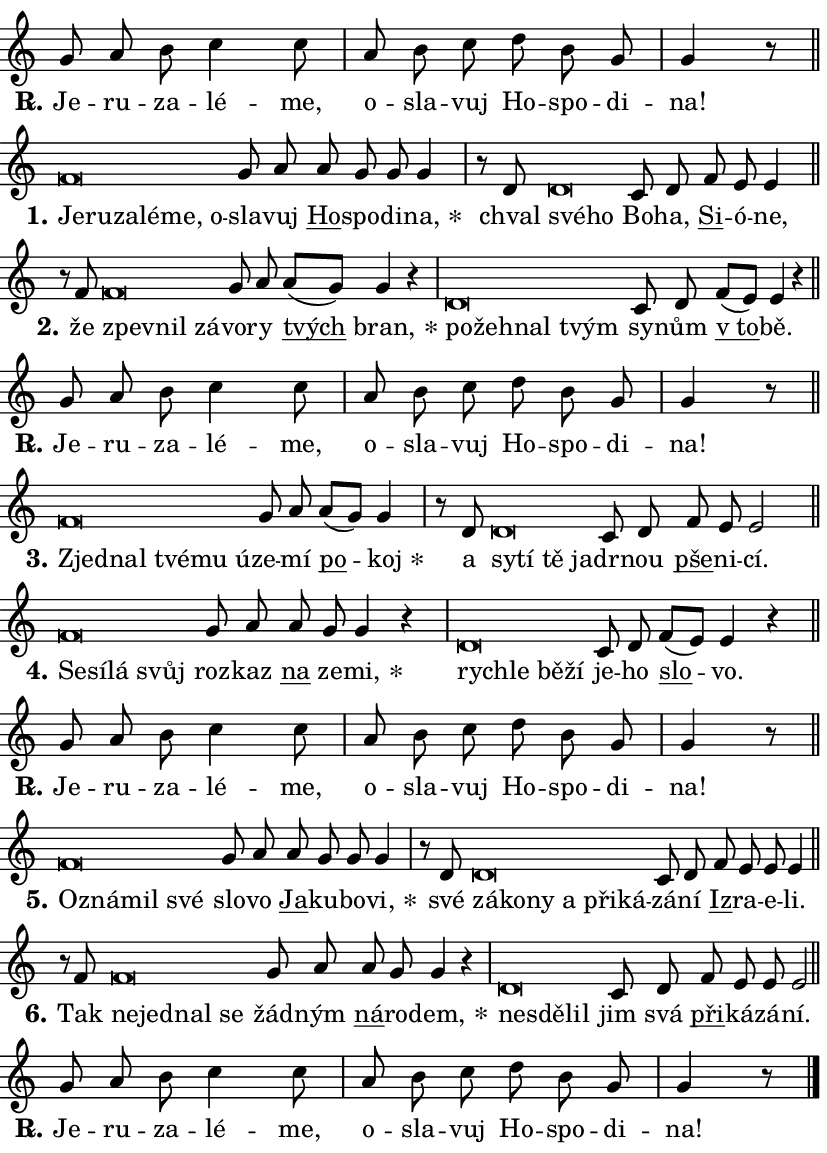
\version "2.24.0"
\header { tagline = "" }
\paper {
  indent = 0\cm
  top-margin = 0\cm
  right-margin = 0.13\cm % to fit lyric hyphens
  bottom-margin = 0\cm
  left-margin = 0\cm
  paper-width = 14\cm
  page-breaking = #ly:one-page-breaking
  system-system-spacing.basic-distance = #11
  score-system-spacing.basic-distance = #11
  ragged-last = ##f
}


%% Author: Thomas Morley
%% https://lists.gnu.org/archive/html/lilypond-user/2020-05/msg00002.html
#(define (line-position grob)
"Returns position of @var[grob} in current system:
   @code{'start}, if at first time-step
   @code{'end}, if at last time-step
   @code{'middle} otherwise
"
  (let* ((col (ly:item-get-column grob))
         (ln (ly:grob-object col 'left-neighbor))
         (rn (ly:grob-object col 'right-neighbor))
         (col-to-check-left (if (ly:grob? ln) ln col))
         (col-to-check-right (if (ly:grob? rn) rn col))
         (break-dir-left
           (and
             (ly:grob-property col-to-check-left 'non-musical #f)
             (ly:item-break-dir col-to-check-left)))
         (break-dir-right
           (and
             (ly:grob-property col-to-check-right 'non-musical #f)
             (ly:item-break-dir col-to-check-right))))
        (cond ((eqv? 1 break-dir-left) 'start)
              ((eqv? -1 break-dir-right) 'end)
              (else 'middle))))

#(define (tranparent-at-line-position vctor)
  (lambda (grob)
  "Relying on @code{line-position} select the relevant enry from @var{vctor}.
Used to determine transparency,"
    (case (line-position grob)
      ((end) (not (vector-ref vctor 0)))
      ((middle) (not (vector-ref vctor 1)))
      ((start) (not (vector-ref vctor 2))))))

noteHeadBreakVisibility =
#(define-music-function (break-visibility)(vector?)
"Makes @code{NoteHead}s transparent relying on @var{break-visibility}"
#{
  \override NoteHead.transparent =
    #(tranparent-at-line-position break-visibility)
#})

#(define delete-ledgers-for-transparent-note-heads
  (lambda (grob)
    "Reads whether a @code{NoteHead} is transparent.
If so this @code{NoteHead} is removed from @code{'note-heads} from
@var{grob}, which is supposed to be @code{LedgerLineSpanner}.
As a result ledgers are not printed for this @code{NoteHead}"
    (let* ((nhds-array (ly:grob-object grob 'note-heads))
           (nhds-list
             (if (ly:grob-array? nhds-array)
                 (ly:grob-array->list nhds-array)
                 '()))
           ;; Relies on the transparent-property being done before
           ;; Staff.LedgerLineSpanner.after-line-breaking is executed.
           ;; This is fragile ...
           (to-keep
             (remove
               (lambda (nhd)
                 (ly:grob-property nhd 'transparent #f))
               nhds-list)))
      ;; TODO find a better method to iterate over grob-arrays, similiar
      ;; to filter/remove etc for lists
      ;; For now rebuilt from scratch
      (set! (ly:grob-object grob 'note-heads)  '())
      (for-each
        (lambda (nhd)
          (ly:pointer-group-interface::add-grob grob 'note-heads nhd))
        to-keep))))

squashNotes = {
  \override NoteHead.X-extent = #'(-0.2 . 0.2)
  \override NoteHead.Y-extent = #'(-0.75 . 0)
  \override NoteHead.stencil =
    #(lambda (grob)
       (let ((pos (ly:grob-property grob 'staff-position)))
         (begin
           (if (< pos -7) (display "ERROR: Lower brevis then expected\n") (display ""))
           (if (<= pos -6) ly:text-interface::print ly:note-head::print))))
}
unSquashNotes = {
  \revert NoteHead.X-extent
  \revert NoteHead.Y-extent
  \revert NoteHead.stencil
}

hideNotes = \noteHeadBreakVisibility #begin-of-line-visible
unHideNotes = \noteHeadBreakVisibility #all-visible

% work-around for resetting accidentals
% https://lilypond.org/doc/v2.23/Documentation/notation/displaying-rhythms#unmetered-music
cadenzaMeasure = {
  \cadenzaOff
  \partial 1024 s1024
  \cadenzaOn
}

#(define-markup-command (accent layout props text) (markup?)
  "Underline accented syllable"
  (interpret-markup layout props
    #{\markup \override #'(offset . 4.3) \underline { #text }#}))

responsum = \markup \concat {
  "R" \hspace #-1.05 \path #0.1 #'((moveto 0 0.07) (lineto 0.9 0.8)) \hspace #0.05 "."
}

spaceSize = #0.6828661417322834 % exact space size for TeX Gyre Schola

\layout {
  \context {
    \Staff
    \remove "Time_signature_engraver"
    \override LedgerLineSpanner.after-line-breaking = #delete-ledgers-for-transparent-note-heads
  }
  \context {
    \Lyrics {
      \override LyricSpace.minimum-distance = \spaceSize
      \override LyricText.font-name = #"TeX Gyre Schola"
      \override LyricText.font-size = 1
      \override StanzaNumber.font-name = #"TeX Gyre Schola Bold"
      \override StanzaNumber.font-size = 1
    }
  }
  \context {
    \Score 
    \override NoteHead.text =
      #(lambda (grob) 
        (let ((pos (ly:grob-property grob 'staff-position)))
          #{\markup {
            \combine
              \halign #-0.55 \raise #(if (= pos -6) 0 0.5) \override #'(thickness . 2) \draw-line #'(3.2 . 0)
              \musicglyph "noteheads.sM1"
          }#}))
  }
}

% magnetic-lyrics.ily
%
%   written by
%     Jean Abou Samra <jean@abou-samra.fr>
%     Werner Lemberg <wl@gnu.org>
%
%   adapted by
%     Jiri Hon <jiri.hon@gmail.com>
%
% Version 2022-Apr-15

% https://www.mail-archive.com/lilypond-user@gnu.org/msg149350.html

#(define (Left_hyphen_pointer_engraver context)
   "Collect syllable-hyphen-syllable occurrences in lyrics and store
them in properties.  This engraver only looks to the left.  For
example, if the lyrics input is @code{foo -- bar}, it does the
following.

@itemize @bullet
@item
Set the @code{text} property of the @code{LyricHyphen} grob between
@q{foo} and @q{bar} to @code{foo}.

@item
Set the @code{left-hyphen} property of the @code{LyricText} grob with
text @q{foo} to the @code{LyricHyphen} grob between @q{foo} and
@q{bar}.
@end itemize

Use this auxiliary engraver in combination with the
@code{lyric-@/text::@/apply-@/magnetic-@/offset!} hook."
   (let ((hyphen #f)
         (text #f))
     (make-engraver
      (acknowledgers
       ((lyric-syllable-interface engraver grob source-engraver)
        (set! text grob)))
      (end-acknowledgers
       ((lyric-hyphen-interface engraver grob source-engraver)
        ;(when (not (grob::has-interface grob 'lyric-space-interface))
          (set! hyphen grob)));)
      ((stop-translation-timestep engraver)
       (when (and text hyphen)
         (ly:grob-set-object! text 'left-hyphen hyphen))
       (set! text #f)
       (set! hyphen #f)))))

#(define (lyric-text::apply-magnetic-offset! grob)
   "If the space between two syllables is less than the value in
property @code{LyricText@/.details@/.squash-threshold}, move the right
syllable to the left so that it gets concatenated with the left
syllable.

Use this function as a hook for
@code{LyricText@/.after-@/line-@/breaking} if the
@code{Left_@/hyphen_@/pointer_@/engraver} is active."
   (let ((hyphen (ly:grob-object grob 'left-hyphen #f)))
     (when hyphen
       (let ((left-text (ly:spanner-bound hyphen LEFT)))
         (when (grob::has-interface left-text 'lyric-syllable-interface)
           (let* ((common (ly:grob-common-refpoint grob left-text X))
                  (this-x-ext (ly:grob-extent grob common X))
                  (left-x-ext
                   (begin
                     ;; Trigger magnetism for left-text.
                     (ly:grob-property left-text 'after-line-breaking)
                     (ly:grob-extent left-text common X)))
                  ;; `delta` is the gap width between two syllables.
                  (delta (- (interval-start this-x-ext)
                            (interval-end left-x-ext)))
                  (details (ly:grob-property grob 'details))
                  (threshold (assoc-get 'squash-threshold details 0.2)))
             (when (< delta threshold)
               (let* (;; We have to manipulate the input text so that
                      ;; ligatures crossing syllable boundaries are not
                      ;; disabled.  For languages based on the Latin
                      ;; script this is essentially a beautification.
                      ;; However, for non-Western scripts it can be a
                      ;; necessity.
                      (lt (ly:grob-property left-text 'text))
                      (rt (ly:grob-property grob 'text))
                      (is-space (grob::has-interface hyphen 'lyric-space-interface))
                      (space (if is-space " " ""))
                      (extra-delta (if is-space spaceSize 0))
                      ;; Append new syllable.
                      (ltrt-space (if (and (string? lt) (string? rt))
                                (string-append lt space rt)
                                (make-concat-markup (list lt space rt))))
                      ;; Right-align `ltrt` to the right side.
                      (ltrt-space-markup (grob-interpret-markup
                               grob
                               (make-translate-markup
                                (cons (interval-length this-x-ext) 0)
                                (make-right-align-markup ltrt-space)))))
                 (begin
                   ;; Don't print `left-text`.
                   (ly:grob-set-property! left-text 'stencil #f)
                   ;; Set text and stencil (which holds all collected
                   ;; syllables so far) and shift it to the left.
                   (ly:grob-set-property! grob 'text ltrt-space)
                   (ly:grob-set-property! grob 'stencil ltrt-space-markup)
                   (ly:grob-translate-axis! grob (- (- delta extra-delta)) X))))))))))


#(define (lyric-hyphen::displace-bounds-first grob)
   ;; Make very sure this callback isn't triggered too early.
   (let ((left (ly:spanner-bound grob LEFT))
         (right (ly:spanner-bound grob RIGHT)))
     (ly:grob-property left 'after-line-breaking)
     (ly:grob-property right 'after-line-breaking)
     (ly:lyric-hyphen::print grob)))

squashThreshold = #0.4

\layout {
  \context {
    \Lyrics
    \consists #Left_hyphen_pointer_engraver
    \override LyricText.after-line-breaking =
      #lyric-text::apply-magnetic-offset!
    \override LyricHyphen.stencil = #lyric-hyphen::displace-bounds-first
    \override LyricText.details.squash-threshold = \squashThreshold
    \override LyricHyphen.minimum-distance = 0
    \override LyricHyphen.minimum-length = \squashThreshold
  }
}

squashText = \override LyricText.details.squash-threshold = 9999
unSquashText = \override LyricText.details.squash-threshold = \squashThreshold

leftText = \override LyricText.self-alignment-X = #LEFT
unLeftText = \revert LyricText.self-alignment-X

starOffset = #(lambda (grob) 
                (let ((x_offset (ly:self-alignment-interface::aligned-on-x-parent grob)))
                  (if (= x_offset 0) 0 (+ x_offset 1.2))))

star = #(define-music-function (syllable)(string?)
"Append star separator at the end of a syllable"
#{
  \once \override LyricText.X-offset = #starOffset
  \lyricmode { \markup {
    #syllable
    \override #'((font-name . "TeX Gyre Schola Bold")) \hspace #0.2 \lower #0.65 \larger "*"
  } }
#})

starAccent = #(define-music-function (syllable)(string?)
"Append star separator at the end of a syllable and make accent"
#{
  \once \override LyricText.X-offset = #starOffset
  \lyricmode { \markup {
    \accent #syllable
    \override #'((font-name . "TeX Gyre Schola Bold")) \hspace #0.2 \lower #0.65 \larger "*"
  } }
#})

breath = #(define-music-function (syllable)(string?)
"Append breathing indicator at the end of a syllable"
#{
  \lyricmode { \markup { #syllable "+" } }
#})

optionalBreath = #(define-music-function (syllable)(string?)
"Append optional breathing indicator at the end of a syllable"
#{
  \lyricmode { \markup { #syllable "(+)" } }
#})


\score {
    <<
        \new Voice = "melody" { \cadenzaOn \key c \major \relative { g'8 a b c4 c8 \cadenzaMeasure \bar "|" a b c \bar "" d b g \cadenzaMeasure \bar "|" g4 r8 \cadenzaMeasure \bar "||" \break } }
        \new Lyrics \lyricsto "melody" { \lyricmode { \set stanza = \responsum
Je -- ru -- za -- lé -- me, o -- sla -- vuj Ho -- spo -- di -- na! } }
    >>
    \layout {}
}

\score {
    <<
        \new Voice = "melody" { \cadenzaOn \key c \major \relative { \squashNotes f'\breve*1/16 \hideNotes \breve*1/16 \bar "" \breve*1/16 \bar "" \breve*1/16 \bar "" \breve*1/16 \breve*1/16 \bar "" \unHideNotes \unSquashNotes g8 a \bar "" a g g g4 \cadenzaMeasure \bar "|" r8 d \squashNotes d\breve*1/16 \hideNotes \breve*1/16 \bar "" \unHideNotes \unSquashNotes c8 d \bar "" f e e4 \cadenzaMeasure \bar "||" \break } }
        \new Lyrics \lyricsto "melody" { \lyricmode { \set stanza = "1."
\leftText Je -- \squashText ru -- za -- lé -- me, o -- \unLeftText \unSquashText sla -- vuj \markup \accent Ho -- spo -- di -- \star na, chval \leftText své -- \squashText ho \unLeftText \unSquashText Bo -- ha, \markup \accent Si -- ó -- ne, } }
    >>
    \layout {}
}

\score {
    <<
        \new Voice = "melody" { \cadenzaOn \key c \major \relative { r8 f' \squashNotes f\breve*1/16 \hideNotes \breve*1/16 \breve*1/16 \bar "" \unHideNotes \unSquashNotes g8 a \bar "" a[( g)] g4 r \cadenzaMeasure \bar "|" \squashNotes d\breve*1/16 \hideNotes \breve*1/16 \bar "" \breve*1/16 \breve*1/16 \bar "" \unHideNotes \unSquashNotes c8 d \bar "" f[( e)] e4 r \cadenzaMeasure \bar "||" \break } }
        \new Lyrics \lyricsto "melody" { \lyricmode { \set stanza = "2."
že \leftText zpev -- \squashText nil zá -- \unLeftText \unSquashText vo -- ry \markup \accent tvých \star bran, \leftText po -- \squashText žeh -- nal tvým \unLeftText \unSquashText sy -- nům \markup \accent "v to" -- bě. } }
    >>
    \layout {}
}

\score {
    <<
        \new Voice = "melody" { \cadenzaOn \key c \major \relative { g'8 a b c4 c8 \cadenzaMeasure \bar "|" a b c \bar "" d b g \cadenzaMeasure \bar "|" g4 r8 \cadenzaMeasure \bar "||" \break } }
        \new Lyrics \lyricsto "melody" { \lyricmode { \set stanza = \responsum
Je -- ru -- za -- lé -- me, o -- sla -- vuj Ho -- spo -- di -- na! } }
    >>
    \layout {}
}

\score {
    <<
        \new Voice = "melody" { \cadenzaOn \key c \major \relative { \squashNotes f'\breve*1/16 \hideNotes \breve*1/16 \bar "" \breve*1/16 \bar "" \breve*1/16 \breve*1/16 \bar "" \unHideNotes \unSquashNotes g8 a \bar "" a[( g)] g4 \cadenzaMeasure \bar "|" r8 d \squashNotes d\breve*1/16 \hideNotes \breve*1/16 \bar "" \breve*1/16 \breve*1/16 \bar "" \unHideNotes \unSquashNotes c8 d \bar "" f e e2 \cadenzaMeasure \bar "||" \break } }
        \new Lyrics \lyricsto "melody" { \lyricmode { \set stanza = "3."
\leftText Zjed -- \squashText nal tvé -- mu ú -- \unLeftText \unSquashText ze -- mí \markup \accent po -- \star koj a \leftText sy -- \squashText tí tě ja -- \unLeftText \unSquashText dr -- nou \markup \accent pše -- ni -- cí. } }
    >>
    \layout {}
}

\score {
    <<
        \new Voice = "melody" { \cadenzaOn \key c \major \relative { \squashNotes f'\breve*1/16 \hideNotes \breve*1/16 \bar "" \breve*1/16 \breve*1/16 \bar "" \unHideNotes \unSquashNotes g8 a \bar "" a g g4 r \cadenzaMeasure \bar "|" \squashNotes d\breve*1/16 \hideNotes \breve*1/16 \bar "" \breve*1/16 \breve*1/16 \bar "" \unHideNotes \unSquashNotes c8 d \bar "" f[( e)] e4 r \cadenzaMeasure \bar "||" \break } }
        \new Lyrics \lyricsto "melody" { \lyricmode { \set stanza = "4."
\leftText Se -- \squashText sí -- lá svůj \unLeftText \unSquashText roz -- kaz \markup \accent na ze -- \star mi, \leftText rych -- \squashText le bě -- ží \unLeftText \unSquashText je -- ho \markup \accent slo -- vo. } }
    >>
    \layout {}
}

\score {
    <<
        \new Voice = "melody" { \cadenzaOn \key c \major \relative { g'8 a b c4 c8 \cadenzaMeasure \bar "|" a b c \bar "" d b g \cadenzaMeasure \bar "|" g4 r8 \cadenzaMeasure \bar "||" \break } }
        \new Lyrics \lyricsto "melody" { \lyricmode { \set stanza = \responsum
Je -- ru -- za -- lé -- me, o -- sla -- vuj Ho -- spo -- di -- na! } }
    >>
    \layout {}
}

\score {
    <<
        \new Voice = "melody" { \cadenzaOn \key c \major \relative { \squashNotes f'\breve*1/16 \hideNotes \breve*1/16 \bar "" \breve*1/16 \breve*1/16 \bar "" \unHideNotes \unSquashNotes g8 a \bar "" a g g g4 \cadenzaMeasure \bar "|" r8 d \squashNotes d\breve*1/16 \hideNotes \breve*1/16 \bar "" \breve*1/16 \bar "" \breve*1/16 \bar "" \breve*1/16 \breve*1/16 \bar "" \unHideNotes \unSquashNotes c8 d \bar "" f e e e4 \cadenzaMeasure \bar "||" \break } }
        \new Lyrics \lyricsto "melody" { \lyricmode { \set stanza = "5."
\leftText Oz -- \squashText ná -- mil své \unLeftText \unSquashText slo -- vo \markup \accent Ja -- ku -- bo -- \star vi, své \leftText zá -- \squashText ko -- ny a při -- ká -- \unLeftText \unSquashText zá -- ní \markup \accent Iz -- ra -- e -- li. } }
    >>
    \layout {}
}

\score {
    <<
        \new Voice = "melody" { \cadenzaOn \key c \major \relative { r8 f' \squashNotes f\breve*1/16 \hideNotes \breve*1/16 \bar "" \breve*1/16 \breve*1/16 \bar "" \unHideNotes \unSquashNotes g8 a \bar "" a g g4 r \cadenzaMeasure \bar "|" \squashNotes d\breve*1/16 \hideNotes \breve*1/16 \breve*1/16 \bar "" \unHideNotes \unSquashNotes c8 d \bar "" f e e e2 \cadenzaMeasure \bar "||" \break } }
        \new Lyrics \lyricsto "melody" { \lyricmode { \set stanza = "6."
Tak \leftText ne -- \squashText jed -- nal se \unLeftText \unSquashText žád -- ným \markup \accent ná -- ro -- \star dem, \leftText ne -- \squashText sdě -- lil \unLeftText \unSquashText jim svá \markup \accent při -- ká -- zá -- ní. } }
    >>
    \layout {}
}

\score {
    <<
        \new Voice = "melody" { \cadenzaOn \key c \major \relative { g'8 a b c4 c8 \cadenzaMeasure \bar "|" a b c \bar "" d b g \cadenzaMeasure \bar "|" g4 r8 \cadenzaMeasure \bar "||" \break } \bar "|." }
        \new Lyrics \lyricsto "melody" { \lyricmode { \set stanza = \responsum
Je -- ru -- za -- lé -- me, o -- sla -- vuj Ho -- spo -- di -- na! } }
    >>
    \layout {}
}
